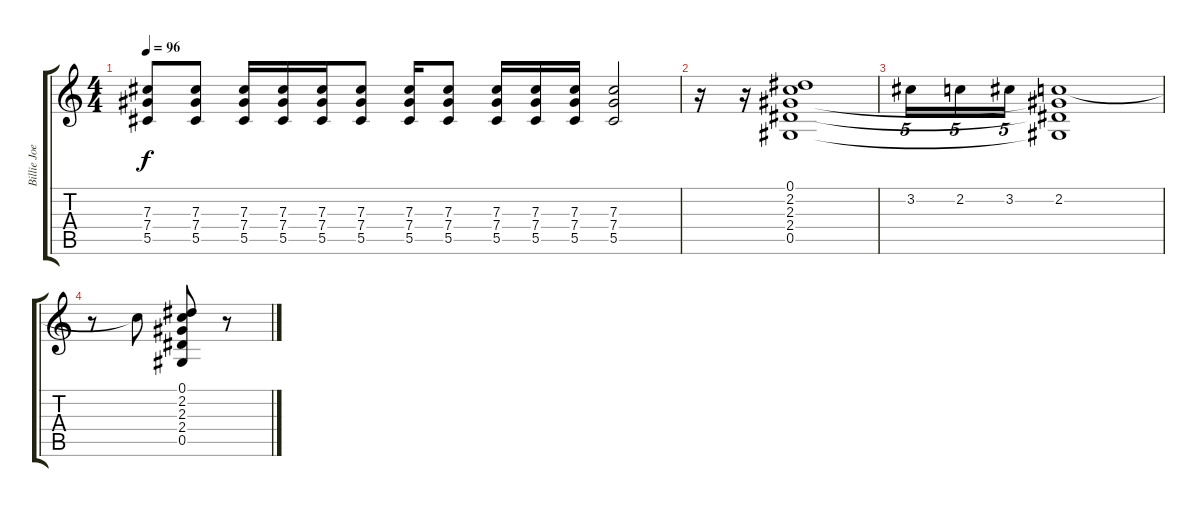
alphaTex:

\track ("Billie Joe Armstrong (Guitar)" "Billie Joe") {instrument overdrivenguitar}
\staff {score tabs}
\tuning (Eb4 Bb3 Gb3 Db3 Ab2 Eb2) {hide}
\ts (4 4)
\tempo 96
\clef g2
\ks c
(7.3 7.4 5.5).8{dy f} (7.3 7.4 5.5).8 (7.3 7.4 5.5).16 (7.3 7.4 5.5).16 (7.3 7.4 5.5).16 (7.3 7.4 5.5).8 (7.3 7.4 5.5).16 (7.3 7.4 5.5).8 (7.3 7.4 5.5).16 (7.3 7.4 5.5).16 (7.3 7.4 5.5).16 (7.3 7.4 5.5).2 |
r.16 r.16 (0.1 2.2 2.3 2.4 0.5).1 |
3.2.16{tu (5 4) volume 6} 2.2.16{tu (5 4) volume 7} 3.2.16{tu (5 4) volume 8} (2.2 2.3{t} 2.4{t} 0.5{t}).1 |
r.8 2.2{t}.8 (0.1 2.2 2.3 2.4 0.5).8 r.8
